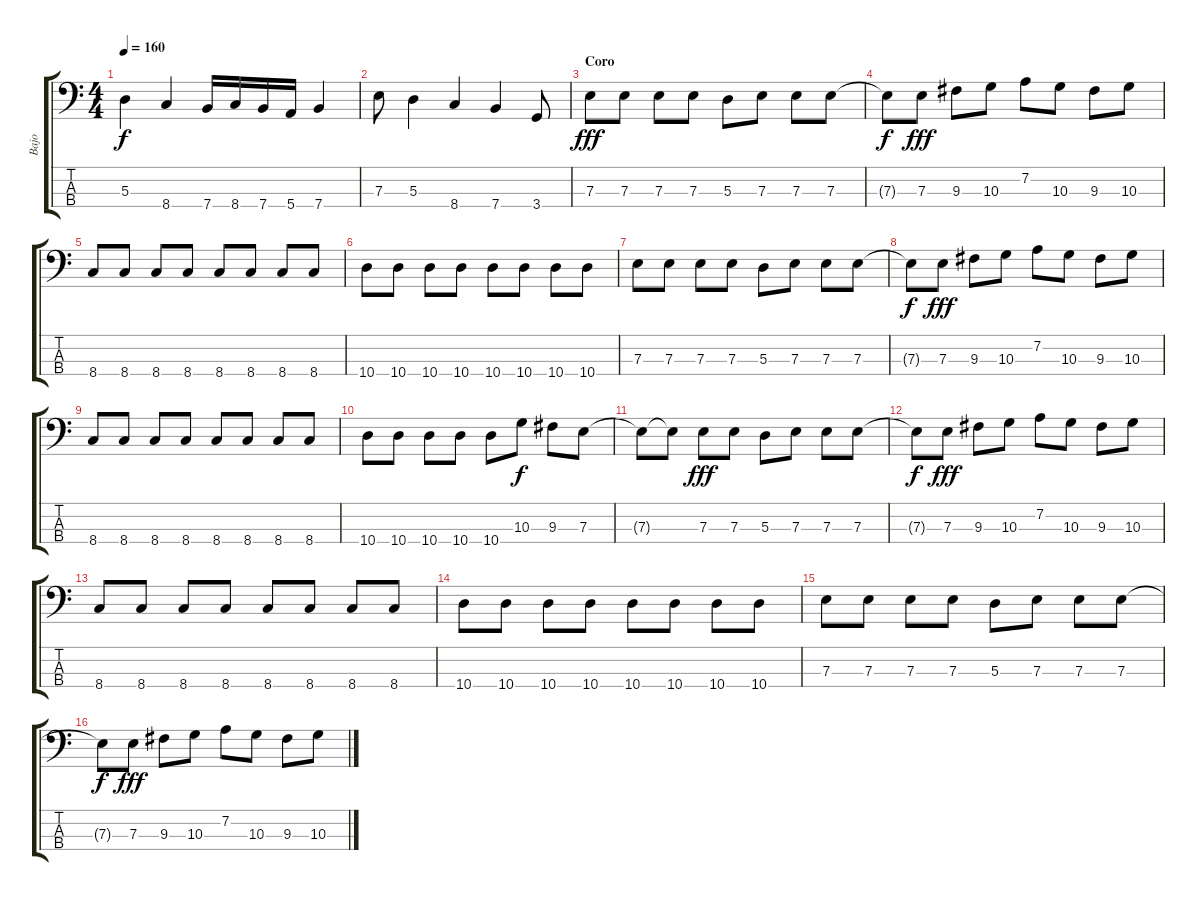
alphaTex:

\track ("Bajo" "Bajo") {instrument electricbassfinger}
\staff {score tabs}
\tuning (G2 D2 A1 E1) {hide}
\ts (4 4)
\tempo 160
\clef f4
\ks c
5.3.4{dy f} 8.4.4 7.4.16 8.4.16 7.4.16 5.4.16 7.4.4 |
7.3.8 5.3.4 8.4.4 7.4.4 3.4.8 |
\section ("" "Coro")
7.3.8{dy fff} 7.3.8 7.3.8 7.3.8 5.3.8 7.3.8 7.3.8 7.3.8 |
7.3{t}.8{dy f} 7.3.8{dy fff} 9.3.8 10.3.8 7.2.8 10.3.8 9.3.8 10.3.8 |
8.4.8 8.4.8 8.4.8 8.4.8 8.4.8 8.4.8 8.4.8 8.4.8 |
10.4.8 10.4.8 10.4.8 10.4.8 10.4.8 10.4.8 10.4.8 10.4.8 |
7.3.8 7.3.8 7.3.8 7.3.8 5.3.8 7.3.8 7.3.8 7.3.8 |
7.3{t}.8{dy f} 7.3.8{dy fff} 9.3.8 10.3.8 7.2.8 10.3.8 9.3.8 10.3.8 |
8.4.8 8.4.8 8.4.8 8.4.8 8.4.8 8.4.8 8.4.8 8.4.8 |
10.4.8 10.4.8 10.4.8 10.4.8 10.4.8 10.3.8{dy f} 9.3.8 7.3.8 |
7.3{t}.8 7.3{t}.8 7.3.8{dy fff} 7.3.8 5.3.8 7.3.8 7.3.8 7.3.8 |
7.3{t}.8{dy f} 7.3.8{dy fff} 9.3.8 10.3.8 7.2.8 10.3.8 9.3.8 10.3.8 |
8.4.8 8.4.8 8.4.8 8.4.8 8.4.8 8.4.8 8.4.8 8.4.8 |
10.4.8 10.4.8 10.4.8 10.4.8 10.4.8 10.4.8 10.4.8 10.4.8 |
7.3.8 7.3.8 7.3.8 7.3.8 5.3.8 7.3.8 7.3.8 7.3.8 |
7.3{t}.8{dy f} 7.3.8{dy fff} 9.3.8 10.3.8 7.2.8 10.3.8 9.3.8 10.3.8
